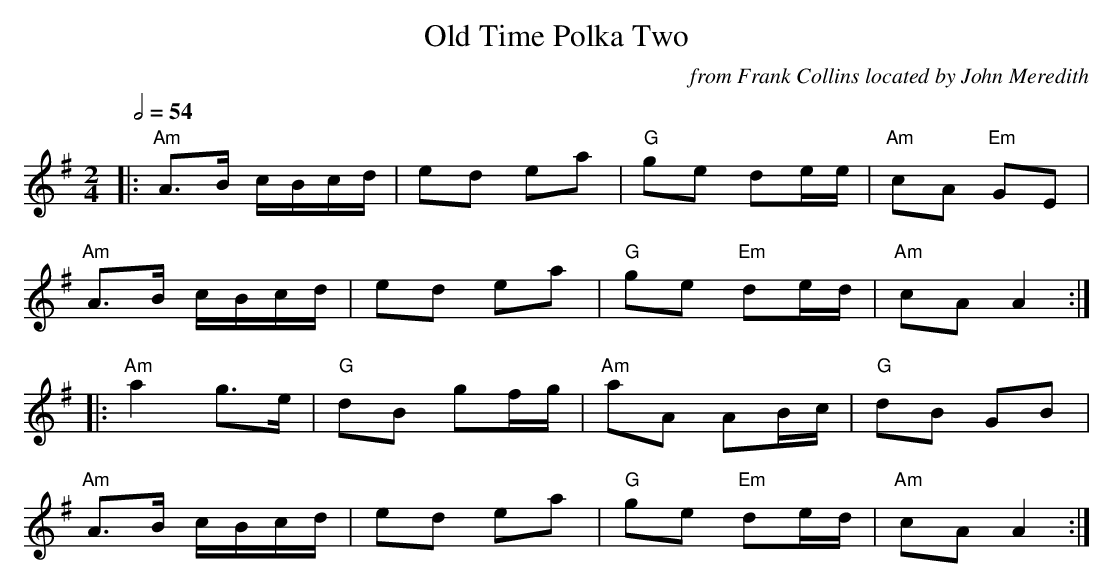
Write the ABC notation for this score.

X:1
T:Old Time Polka Two
M:2/4
L:1/16
Q:2/4=54
C:from Frank Collins located by John Meredith
K:G
|:"Am"A3B cBcd|e2d2 e2a2|"G"g2e2 d2ee|"Am"c2A2 "Em"G2E2|
"Am"A3B cBcd|e2d2 e2a2|"G"g2e2 "Em"d2ed|"Am"c2A2A4:|
|:"Am"a4g3e|"G"d2B2 g2fg|"Am"a2A2 A2Bc|"G"d2B2 G2B2|
"Am"A3B cBcd|e2d2 e2a2|"G"g2e2 "Em"d2ed|"Am"c2A2A4:|
